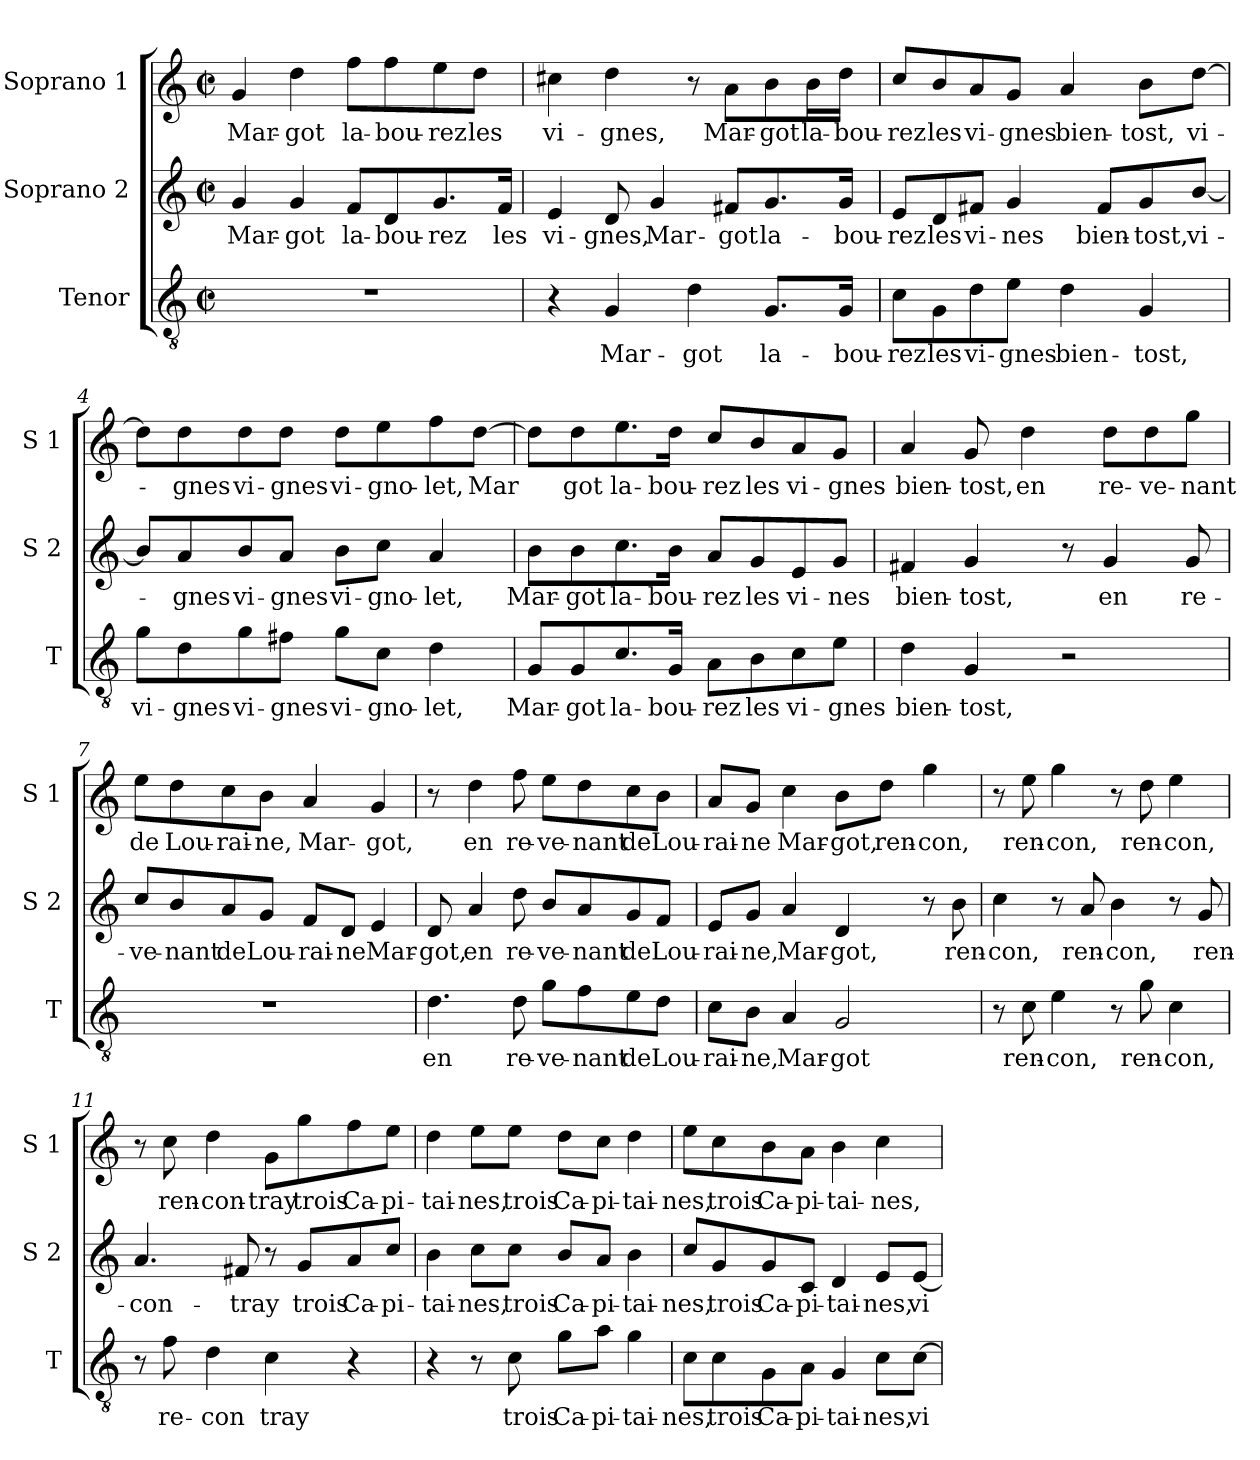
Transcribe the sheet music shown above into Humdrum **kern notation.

**kern	**text	**kern	**text	**kern	**text
*part3	*part3	*part2	*part2	*part1	*part1
*staff3	*staff3	*staff2	*staff2	*staff1	*staff1
*I"Tenor	*	*I"Soprano 2	*	*I"Soprano 1	*
*I'T	*	*I'S 2	*	*I'S 1	*
*clefGv2	*	*clefG2	*	*clefG2	*
*k[]	*	*k[]	*	*k[]	*
*C:	*	*C:	*	*C:	*
*M2/2	*	*M2/2	*	*M2/2	*
*met(c|)	*	*met(c|)	*	*met(c|)	*
=1	=1	=1	=1	=1	=1
!	!	!	!LO:LY:b	!	!LO:LY:b
1r	.	4g/	Mar-	4g/	Mar-
!	!	!	!LO:LY:b	!	!LO:LY:b
.	.	4g/	-got	4dd\	-got
!	!	!	!LO:LY:b	!	!LO:LY:b
.	.	8f/L	la-	8ff\L	la-
!	!	!	!LO:LY:b	!	!LO:LY:b
.	.	8d/	-bou-	8ff\	-bou-
!	!	!	!LO:LY:b	!	!LO:LY:b
.	.	8.g/	-rez	8ee\	-rez
!	!	!	!	!	!LO:LY:b
.	.	.	.	8dd\J	les
!	!	!	!LO:LY:b	!	!
.	.	16f/Jk	les	.	.
=2	=2	=2	=2	=2	=2
!	!	!	!LO:LY:b	!	!LO:LY:b
4r	.	4e/	vi-	4cc#X\	vi-
!	!LO:LY:b	!	!LO:LY:b	!	!LO:LY:b
4G/	Mar-	8d/	-gnes,	4dd\	-gnes,
!	!	!	!LO:LY:b	!	!
.	.	4g/	Mar-	.	.
!	!LO:LY:b	!	!	!	!
4d\	-got	.	.	8r	.
!	!	!	!LO:LY:b	!	!LO:LY:b
.	.	8f#X/L	-got	8a\L	Mar-
!	!LO:LY:b	!	!LO:LY:b	!	!LO:LY:b
8.G/L	la-	8.g/	la-	8b\	-got
!	!	!	!	!	!LO:LY:b
.	.	.	.	16b\L	la-
!	!LO:LY:b	!	!LO:LY:b	!	!LO:LY:b
16G/Jk	-bou-	16g/Jk	-bou-	16dd\JJ	-bou-
=3	=3	=3	=3	=3	=3
!	!LO:LY:b	!	!LO:LY:b	!	!LO:LY:b
8c\L	-rez	8e/L	-rez	8cc/L	-rez
!	!LO:LY:b	!	!LO:LY:b	!	!LO:LY:b
8G\	les	8d/	les	8b/	les
!	!LO:LY:b	!	!LO:LY:b	!	!LO:LY:b
8d\	vi-	8f#X/J	vi-	8a/	vi-
!	!LO:LY:b	!	!LO:LY:b	!	!LO:LY:b
8e\J	-gnes	4g/	-nes	8g/J	-gnes
!	!LO:LY:b	!	!	!	!LO:LY:b
4d\	bien-	.	.	4a/	bien-
!	!	!	!LO:LY:b	!	!
.	.	8f#/L	bien-	.	.
!	!LO:LY:b	!	!LO:LY:b	!	!LO:LY:b
4G/	-tost,	8g/	-tost,	8b\L	-tost,
!	!	!	!LO:LY:b	!	!LO:LY:b
.	.	[8b/J	vi-	[8dd\J	vi-
!!LO:LB:g=z
=4	=4	=4	=4	=4	=4
!	!LO:LY:b	!	!	!	!
8g\L	vi-	8b/L]	.	8dd\L]	.
!	!LO:LY:b	!	!LO:LY:b	!	!LO:LY:b
8d\	-gnes	8a/	-gnes	8dd\	-gnes
!	!LO:LY:b	!	!LO:LY:b	!	!LO:LY:b
8g\	vi-	8b/	vi-	8dd\	vi-
!	!LO:LY:b	!	!LO:LY:b	!	!LO:LY:b
8f#X\J	-gnes	8a/J	-gnes	8dd\J	-gnes
!	!LO:LY:b	!	!LO:LY:b	!	!LO:LY:b
8g\L	vi-	8b\L	vi-	8dd\L	vi-
!	!LO:LY:b	!	!LO:LY:b	!	!LO:LY:b
8c\J	-gno-	8cc\J	-gno-	8ee\	-gno-
!	!LO:LY:b	!	!LO:LY:b	!	!LO:LY:b
4d\	-let,	4a/	-let,	8ff\	-let,
!	!	!	!	!	!LO:LY:b
.	.	.	.	[8dd\J	Mar
=5	=5	=5	=5	=5	=5
!	!LO:LY:b	!	!LO:LY:b	!	!
8G/L	Mar-	8b\L	Mar-	8dd\L]	.
!	!LO:LY:b	!	!LO:LY:b	!	!LO:LY:b
8G/	-got	8b\	-got	8dd\	got
!	!LO:LY:b	!	!LO:LY:b	!	!LO:LY:b
8.c/	la-	8.cc\	la-	8.ee\	la-
!	!LO:LY:b	!	!LO:LY:b	!	!LO:LY:b
16G/Jk	-bou-	16b\Jk	-bou-	16dd\Jk	-bou-
!	!LO:LY:b	!	!LO:LY:b	!	!LO:LY:b
8A\L	-rez	8a/L	-rez	8cc/L	-rez
!	!LO:LY:b	!	!LO:LY:b	!	!LO:LY:b
8B\	les	8g/	les	8b/	les
!	!LO:LY:b	!	!LO:LY:b	!	!LO:LY:b
8c\	vi-	8e/	vi-	8a/	vi-
!	!LO:LY:b	!	!LO:LY:b	!	!LO:LY:b
8e\J	-gnes	8g/J	-nes	8g/J	-gnes
=6	=6	=6	=6	=6	=6
!	!LO:LY:b	!	!LO:LY:b	!	!LO:LY:b
4d\	bien-	4f#X/	bien-	4a/	bien-
!	!LO:LY:b	!	!LO:LY:b	!	!LO:LY:b
4G/	-tost,	4g/	-tost,	8g/	-tost,
!	!	!	!	!	!LO:LY:b
.	.	.	.	4dd\	en
2r	.	8r	.	.	.
!	!	!	!LO:LY:b	!	!LO:LY:b
.	.	4g/	en	8dd\L	re-
!	!	!	!	!	!LO:LY:b
.	.	.	.	8dd\	-ve-
!	!	!	!LO:LY:b	!	!LO:LY:b
.	.	8g/	re-	8gg\J	-nant
!!LO:LB:g=z
=7	=7	=7	=7	=7	=7
!	!	!	!LO:LY:b	!	!LO:LY:b
1r	.	8cc/L	-ve-	8ee\L	de
!	!	!	!LO:LY:b	!	!LO:LY:b
.	.	8b/	-nant	8dd\	Lou-
!	!	!	!LO:LY:b	!	!LO:LY:b
.	.	8a/	de	8cc\	-rai-
!	!	!	!LO:LY:b	!	!LO:LY:b
.	.	8g/J	Lou-	8b\J	-ne,
!	!	!	!LO:LY:b	!	!LO:LY:b
.	.	8f/L	-rai-	4a/	Mar-
!	!	!	!LO:LY:b	!	!
.	.	8d/J	-ne	.	.
!	!	!	!LO:LY:b	!	!LO:LY:b
.	.	4e/	Mar-	4g/	-got,
=8	=8	=8	=8	=8	=8
!	!LO:LY:b	!	!LO:LY:b	!	!
4.d\	en	8d/	-got,	8r	.
!	!	!	!LO:LY:b	!	!LO:LY:b
.	.	4a/	en	4dd\	en
!	!LO:LY:b	!	!LO:LY:b	!	!LO:LY:b
8d\	re-	8dd\	re-	8ff\	re-
!	!LO:LY:b	!	!LO:LY:b	!	!LO:LY:b
8g\L	-ve-	8b/L	-ve-	8ee\L	-ve-
!	!LO:LY:b	!	!LO:LY:b	!	!LO:LY:b
8f\	-nant	8a/	-nant	8dd\	-nant
!	!LO:LY:b	!	!LO:LY:b	!	!LO:LY:b
8e\	de	8g/	de	8cc\	de
!	!LO:LY:b	!	!LO:LY:b	!	!LO:LY:b
8d\J	Lou-	8f/J	Lou-	8b\J	Lou-
=9	=9	=9	=9	=9	=9
!	!LO:LY:b	!	!LO:LY:b	!	!LO:LY:b
8c\L	-rai-	8e/L	-rai-	8a/L	-rai-
!	!LO:LY:b	!	!LO:LY:b	!	!LO:LY:b
8B\J	-ne,	8g/J	-ne,	8g/J	-ne
!	!LO:LY:b	!	!LO:LY:b	!	!LO:LY:b
4A/	Mar-	4a/	Mar-	4cc\	Mar-
!	!LO:LY:b	!	!LO:LY:b	!	!LO:LY:b
2G/	-got	4d/	-got,	8b\L	-got,
!	!	!	!	!	!LO:LY:b
.	.	.	.	8dd\J	ren-
!	!	!	!	!	!LO:LY:b
.	.	8r	.	4gg\	-con,
!	!	!	!LO:LY:b	!	!
.	.	8b\	ren-	.	.
=10	=10	=10	=10	=10	=10
!	!	!	!LO:LY:b	!	!
8r	.	4cc\	-con,	8r	.
!	!LO:LY:b	!	!	!	!LO:LY:b
8c\	ren-	.	.	8ee\	ren-
!	!LO:LY:b	!	!	!	!LO:LY:b
4e\	-con,	8r	.	4gg\	-con,
!	!	!	!LO:LY:b	!	!
.	.	8a/	ren-	.	.
!	!	!	!LO:LY:b	!	!
8r	.	4b\	-con,	8r	.
!	!LO:LY:b	!	!	!	!LO:LY:b
8g\	ren-	.	.	8dd\	ren-
!	!LO:LY:b	!	!	!	!LO:LY:b
4c\	-con,	8r	.	4ee\	-con,
!	!	!	!LO:LY:b	!	!
.	.	8g/	ren-	.	.
!!LO:PB:g=z
=11	=11	=11	=11	=11	=11
!	!	!	!LO:LY:b	!	!
8r	.	4.a/	-con-	8r	.
!	!LO:LY:b	!	!	!	!LO:LY:b
8f\	re-	.	.	8cc\	ren-
!	!LO:LY:b	!	!	!	!LO:LY:b
4d\	-con	.	.	4dd\	-con-
!	!	!	!LO:LY:b	!	!
.	.	8f#X/	-tray	.	.
!	!LO:LY:b	!	!	!	!LO:LY:b
4c\	tray	8r	.	8g\L	-tray
!	!	!	!LO:LY:b	!	!LO:LY:b
.	.	8g/L	trois	8gg\	trois
!	!	!	!LO:LY:b	!	!LO:LY:b
4r	.	8a/	Ca-	8ff\	Ca-
!	!	!	!LO:LY:b	!	!LO:LY:b
.	.	8cc/J	-pi-	8ee\J	-pi-
=12	=12	=12	=12	=12	=12
!	!	!	!LO:LY:b	!	!LO:LY:b
4r	.	4b\	-tai-	4dd\	-tai-
!	!	!	!LO:LY:b	!	!LO:LY:b
8r	.	8cc\L	-nes,	8ee\L	-nes,
!	!LO:LY:b	!	!LO:LY:b	!	!LO:LY:b
8c\	trois	8cc\J	trois	8ee\J	trois
!	!LO:LY:b	!	!LO:LY:b	!	!LO:LY:b
8g\L	Ca-	8b/L	Ca-	8dd\L	Ca-
!	!LO:LY:b	!	!LO:LY:b	!	!LO:LY:b
8a\J	-pi-	8a/J	-pi-	8cc\J	-pi-
!	!LO:LY:b	!	!LO:LY:b	!	!LO:LY:b
4g\	-tai-	4b\	-tai-	4dd\	-tai-
=13	=13	=13	=13	=13	=13
!	!LO:LY:b	!	!LO:LY:b	!	!LO:LY:b
8c\L	-nes,	8cc/L	-nes,	8ee\L	-nes,
!	!LO:LY:b	!	!LO:LY:b	!	!LO:LY:b
8c\	trois	8g/	trois	8cc\	trois
!	!LO:LY:b	!	!LO:LY:b	!	!LO:LY:b
8G\	Ca-	8g/	Ca-	8b\	Ca-
!	!LO:LY:b	!	!LO:LY:b	!	!LO:LY:b
8A\J	-pi-	8c/J	-pi-	8a\J	-pi-
!	!LO:LY:b	!	!LO:LY:b	!	!LO:LY:b
4G/	-tai-	4d/	-tai-	4b\	-tai-
!	!LO:LY:b	!	!LO:LY:b	!	!LO:LY:b
8c\L	-nes,	8e/L	-nes,	4cc\	-nes,
!	!LO:LY:b	!	!LO:LY:b	!	!
[8c\J	vi-	[8e/J	vi-	.	.
=	=	=	=	=	=
*-	*-	*-	*-	*-	*-
